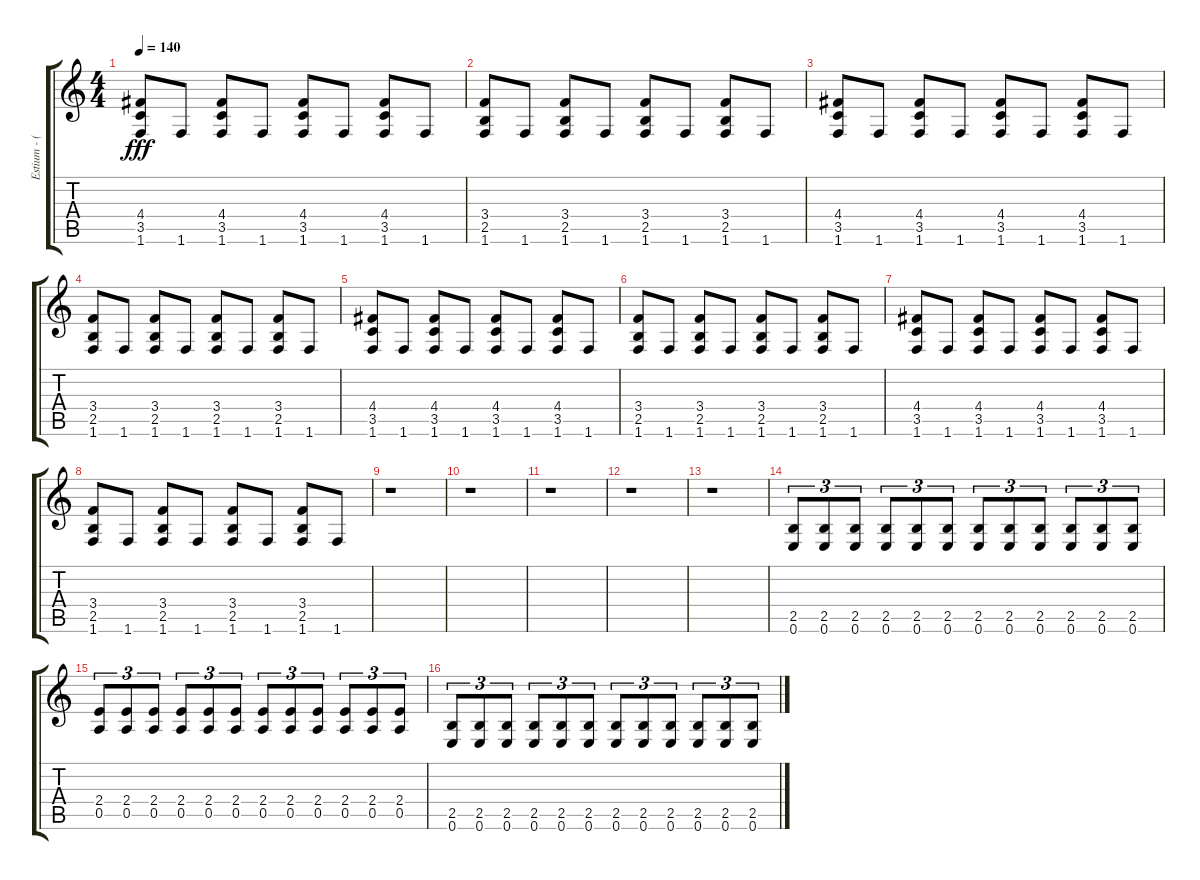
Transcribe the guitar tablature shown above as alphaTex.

\track ("Estium - (Backing Guitars)" "Estium - (") {instrument distortionguitar}
\staff {score tabs}
\tuning (E4 B3 G3 D3 A2 E2) {hide}
\ts (4 4)
\tempo 140
\clef g2
\ks c
(4.4 3.5 1.6).8{dy fff} 1.6.8 (4.4 3.5 1.6).8 1.6.8 (4.4 3.5 1.6).8 1.6.8 (4.4 3.5 1.6).8 1.6.8 |
(3.4 2.5 1.6).8 1.6.8 (3.4 2.5 1.6).8 1.6.8 (3.4 2.5 1.6).8 1.6.8 (3.4 2.5 1.6).8 1.6.8 |
(4.4 3.5 1.6).8 1.6.8 (4.4 3.5 1.6).8 1.6.8 (4.4 3.5 1.6).8 1.6.8 (4.4 3.5 1.6).8 1.6.8 |
(3.4 2.5 1.6).8 1.6.8 (3.4 2.5 1.6).8 1.6.8 (3.4 2.5 1.6).8 1.6.8 (3.4 2.5 1.6).8 1.6.8 |
(4.4 3.5 1.6).8 1.6.8 (4.4 3.5 1.6).8 1.6.8 (4.4 3.5 1.6).8 1.6.8 (4.4 3.5 1.6).8 1.6.8 |
(3.4 2.5 1.6).8 1.6.8 (3.4 2.5 1.6).8 1.6.8 (3.4 2.5 1.6).8 1.6.8 (3.4 2.5 1.6).8 1.6.8 |
(4.4 3.5 1.6).8 1.6.8 (4.4 3.5 1.6).8 1.6.8 (4.4 3.5 1.6).8 1.6.8 (4.4 3.5 1.6).8 1.6.8 |
(3.4 2.5 1.6).8 1.6.8 (3.4 2.5 1.6).8 1.6.8 (3.4 2.5 1.6).8 1.6.8 (3.4 2.5 1.6).8 1.6.8 |
r.1 |
r.1 |
r.1 |
r.1 |
r.1 |
(2.5 0.6).8{tu (3 2)} (2.5 0.6).8{tu (3 2)} (2.5 0.6).8{tu (3 2)} (2.5 0.6).8{tu (3 2)} (2.5 0.6).8{tu (3 2)} (2.5 0.6).8{tu (3 2)} (2.5 0.6).8{tu (3 2)} (2.5 0.6).8{tu (3 2)} (2.5 0.6).8{tu (3 2)} (2.5 0.6).8{tu (3 2)} (2.5 0.6).8{tu (3 2)} (2.5 0.6).8{tu (3 2)} |
(2.4 0.5).8{tu (3 2)} (2.4 0.5).8{tu (3 2)} (2.4 0.5).8{tu (3 2)} (2.4 0.5).8{tu (3 2)} (2.4 0.5).8{tu (3 2)} (2.4 0.5).8{tu (3 2)} (2.4 0.5).8{tu (3 2)} (2.4 0.5).8{tu (3 2)} (2.4 0.5).8{tu (3 2)} (2.4 0.5).8{tu (3 2)} (2.4 0.5).8{tu (3 2)} (2.4 0.5).8{tu (3 2)} |
(2.5 0.6).8{tu (3 2)} (2.5 0.6).8{tu (3 2)} (2.5 0.6).8{tu (3 2)} (2.5 0.6).8{tu (3 2)} (2.5 0.6).8{tu (3 2)} (2.5 0.6).8{tu (3 2)} (2.5 0.6).8{tu (3 2)} (2.5 0.6).8{tu (3 2)} (2.5 0.6).8{tu (3 2)} (2.5 0.6).8{tu (3 2)} (2.5 0.6).8{tu (3 2)} (2.5 0.6).8{tu (3 2)}
